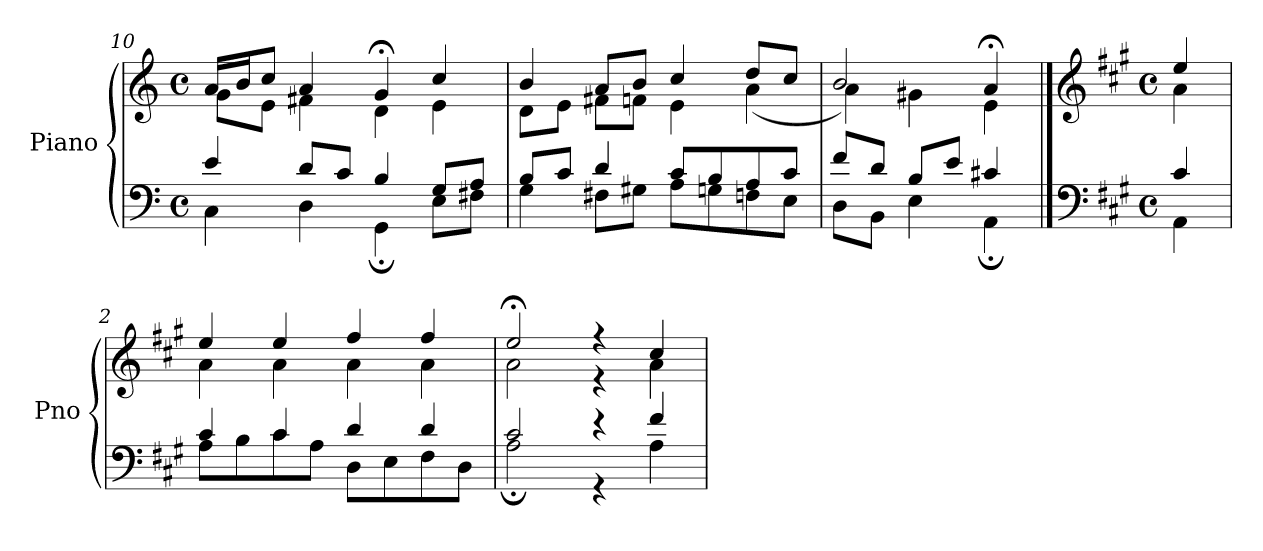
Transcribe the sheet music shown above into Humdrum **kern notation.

**kern	**kern
*part1	*part1
*staff2	*staff1
*I"Piano	*
*I'Pno	*
*clefF4	*clefG2
*k[]	*k[]
*M4/4	*M4/4
*met(c)	*met(c)
=10	=10
*^	*^
4e/	4C\	16a/LL	8g\L
.	.	16b/J	.
.	.	8cc/J	8e\J
8d/L	4D\	4a/	4f#X\
8c/J	.	.	.
4B/	4GG;\	4g;</	4d\
8G/L	8E\L	4cc/	4e\
8A/J	8F#X\J	.	.
=11	=11	=11	=11
8B/L	4G\	4b/	8d\L
8c/J	.	.	8e\J
4d/	8F#X\L	8a/L	8f#X\L
.	8G#X\J	8b/J	8fn\J
8c/L	8A\L	4cc/	4e\
8B/	8Gn\	.	.
8A/	8Fn\	8dd/L	(<4a\
8c/J	8E\J	8cc/J	.
=12	=12	=12	=12
8f/L	8D\L	2b/	4a\)
8d/J	8BB\J	.	.
8B/L	4E\	.	4g#X\
8e/J	.	.	.
4c#X/	4AA;\	4a;</	4e\
==1	==1	==1	==1
*clefF4	*	*clefG2	*
*k[f#c#g#]	*	*k[f#c#g#]	*
*M4/4	*	*M4/4	*
*met(c)	*	*met(c)	*
4c#/	4AA\	4ee/	4a\
=2	=2	=2	=2
4c#/	8A\L	4ee/	4a\
.	8B\	.	.
4c#/	8c#\	4ee/	4a\
.	8A\J	.	.
4d/	8D\L	4ff#/	4a\
.	8E\	.	.
4d/	8F#\	4ff#/	4a\
.	8D\J	.	.
=3	=3	=3	=3
2c#/	2A;\	2ee;</	2a\
4r	4r	4r	4r
4f#/	4A\	4cc#/	4a\
*v	*v	*	*
*	*v	*v
=	=
*-	*-
